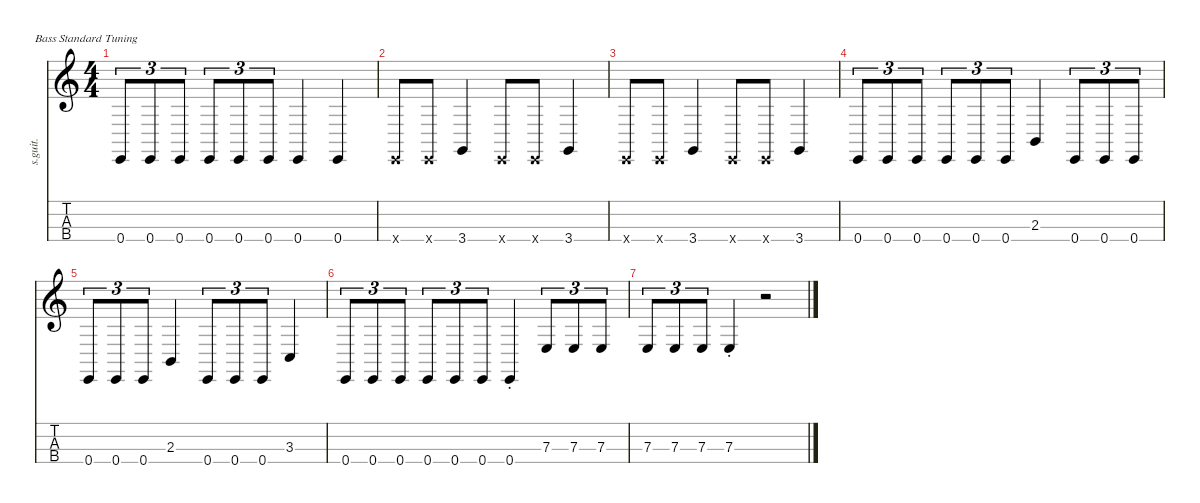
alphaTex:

\defaultSystemsLayout 4
\hideDynamics
\bracketExtendMode nobrackets
\track ("Jason Newsted - Bass" "s.guit.") {instrument electricbasspick}
\staff {score tabs}
\tuning (G2 D2 A1 E1)
\ts (4 4)
\tempo (220 hide)
\clef g2
\ks c
0.4.8{tu (3 2) lyrics (0 "") lyrics (1 "") lyrics (2 "") lyrics (3 "") lyrics (4 "") dy ff} 0.4.8{tu (3 2) lyrics (0 "") lyrics (1 "") lyrics (2 "") lyrics (3 "") lyrics (4 "")} 0.4.8{tu (3 2) lyrics (0 "") lyrics (1 "") lyrics (2 "") lyrics (3 "") lyrics (4 "")} 0.4.8{tu (3 2) lyrics (0 "") lyrics (1 "") lyrics (2 "") lyrics (3 "") lyrics (4 "")} 0.4.8{tu (3 2) lyrics (0 "") lyrics (1 "") lyrics (2 "") lyrics (3 "") lyrics (4 "")} 0.4.8{tu (3 2) lyrics (0 "") lyrics (1 "") lyrics (2 "") lyrics (3 "") lyrics (4 "")} 0.4.4{lyrics (0 "") lyrics (1 "") lyrics (2 "") lyrics (3 "") lyrics (4 "")} 0.4.4{lyrics (0 "") lyrics (1 "") lyrics (2 "") lyrics (3 "") lyrics (4 "")} |
0.4{x}.8{lyrics (0 "") lyrics (1 "") lyrics (2 "") lyrics (3 "") lyrics (4 "")} 0.4{x}.8{lyrics (0 "") lyrics (1 "") lyrics (2 "") lyrics (3 "") lyrics (4 "")} 3.4.4{lyrics (0 "") lyrics (1 "") lyrics (2 "") lyrics (3 "") lyrics (4 "")} 0.4{x}.8{lyrics (0 "") lyrics (1 "") lyrics (2 "") lyrics (3 "") lyrics (4 "")} 0.4{x}.8{lyrics (0 "") lyrics (1 "") lyrics (2 "") lyrics (3 "") lyrics (4 "")} 3.4.4{lyrics (0 "") lyrics (1 "") lyrics (2 "") lyrics (3 "") lyrics (4 "")} |
0.4{x}.8{lyrics (0 "") lyrics (1 "") lyrics (2 "") lyrics (3 "") lyrics (4 "")} 0.4{x}.8{lyrics (0 "") lyrics (1 "") lyrics (2 "") lyrics (3 "") lyrics (4 "")} 3.4.4{lyrics (0 "") lyrics (1 "") lyrics (2 "") lyrics (3 "") lyrics (4 "")} 0.4{x}.8{lyrics (0 "") lyrics (1 "") lyrics (2 "") lyrics (3 "") lyrics (4 "")} 0.4{x}.8{lyrics (0 "") lyrics (1 "") lyrics (2 "") lyrics (3 "") lyrics (4 "")} 3.4.4{lyrics (0 "") lyrics (1 "") lyrics (2 "") lyrics (3 "") lyrics (4 "")} |
0.4.8{tu (3 2) lyrics (0 "") lyrics (1 "") lyrics (2 "") lyrics (3 "") lyrics (4 "")} 0.4.8{tu (3 2) lyrics (0 "") lyrics (1 "") lyrics (2 "") lyrics (3 "") lyrics (4 "")} 0.4.8{tu (3 2) lyrics (0 "") lyrics (1 "") lyrics (2 "") lyrics (3 "") lyrics (4 "")} 0.4.8{tu (3 2) lyrics (0 "") lyrics (1 "") lyrics (2 "") lyrics (3 "") lyrics (4 "")} 0.4.8{tu (3 2) lyrics (0 "") lyrics (1 "") lyrics (2 "") lyrics (3 "") lyrics (4 "")} 0.4.8{tu (3 2) lyrics (0 "") lyrics (1 "") lyrics (2 "") lyrics (3 "") lyrics (4 "")} 2.3.4{lyrics (0 "") lyrics (1 "") lyrics (2 "") lyrics (3 "") lyrics (4 "")} 0.4.8{tu (3 2) lyrics (0 "") lyrics (1 "") lyrics (2 "") lyrics (3 "") lyrics (4 "")} 0.4.8{tu (3 2) lyrics (0 "") lyrics (1 "") lyrics (2 "") lyrics (3 "") lyrics (4 "")} 0.4.8{tu (3 2) lyrics (0 "") lyrics (1 "") lyrics (2 "") lyrics (3 "") lyrics (4 "")} |
0.4.8{tu (3 2) lyrics (0 "") lyrics (1 "") lyrics (2 "") lyrics (3 "") lyrics (4 "")} 0.4.8{tu (3 2) lyrics (0 "") lyrics (1 "") lyrics (2 "") lyrics (3 "") lyrics (4 "")} 0.4.8{tu (3 2) lyrics (0 "") lyrics (1 "") lyrics (2 "") lyrics (3 "") lyrics (4 "")} 2.3.4{lyrics (0 "") lyrics (1 "") lyrics (2 "") lyrics (3 "") lyrics (4 "")} 0.4.8{tu (3 2) lyrics (0 "") lyrics (1 "") lyrics (2 "") lyrics (3 "") lyrics (4 "")} 0.4.8{tu (3 2) lyrics (0 "") lyrics (1 "") lyrics (2 "") lyrics (3 "") lyrics (4 "")} 0.4.8{tu (3 2) lyrics (0 "") lyrics (1 "") lyrics (2 "") lyrics (3 "") lyrics (4 "")} 3.3.4{lyrics (0 "") lyrics (1 "") lyrics (2 "") lyrics (3 "") lyrics (4 "")} |
0.4.8{tu (3 2) lyrics (0 "") lyrics (1 "") lyrics (2 "") lyrics (3 "") lyrics (4 "")} 0.4.8{tu (3 2) lyrics (0 "") lyrics (1 "") lyrics (2 "") lyrics (3 "") lyrics (4 "")} 0.4.8{tu (3 2) lyrics (0 "") lyrics (1 "") lyrics (2 "") lyrics (3 "") lyrics (4 "")} 0.4.8{tu (3 2) lyrics (0 "") lyrics (1 "") lyrics (2 "") lyrics (3 "") lyrics (4 "")} 0.4.8{tu (3 2) lyrics (0 "") lyrics (1 "") lyrics (2 "") lyrics (3 "") lyrics (4 "")} 0.4.8{tu (3 2) lyrics (0 "") lyrics (1 "") lyrics (2 "") lyrics (3 "") lyrics (4 "")} 0.4{st}.4{lyrics (0 "") lyrics (1 "") lyrics (2 "") lyrics (3 "") lyrics (4 "")} 7.3.8{tu (3 2) lyrics (0 "") lyrics (1 "") lyrics (2 "") lyrics (3 "") lyrics (4 "")} 7.3.8{tu (3 2) lyrics (0 "") lyrics (1 "") lyrics (2 "") lyrics (3 "") lyrics (4 "")} 7.3.8{tu (3 2) lyrics (0 "") lyrics (1 "") lyrics (2 "") lyrics (3 "") lyrics (4 "")} |
7.3.8{tu (3 2) lyrics (0 "") lyrics (1 "") lyrics (2 "") lyrics (3 "") lyrics (4 "")} 7.3.8{tu (3 2) lyrics (0 "") lyrics (1 "") lyrics (2 "") lyrics (3 "") lyrics (4 "")} 7.3.8{tu (3 2) lyrics (0 "") lyrics (1 "") lyrics (2 "") lyrics (3 "") lyrics (4 "")} 7.3{st}.4{lyrics (0 "") lyrics (1 "") lyrics (2 "") lyrics (3 "") lyrics (4 "")} r.2
